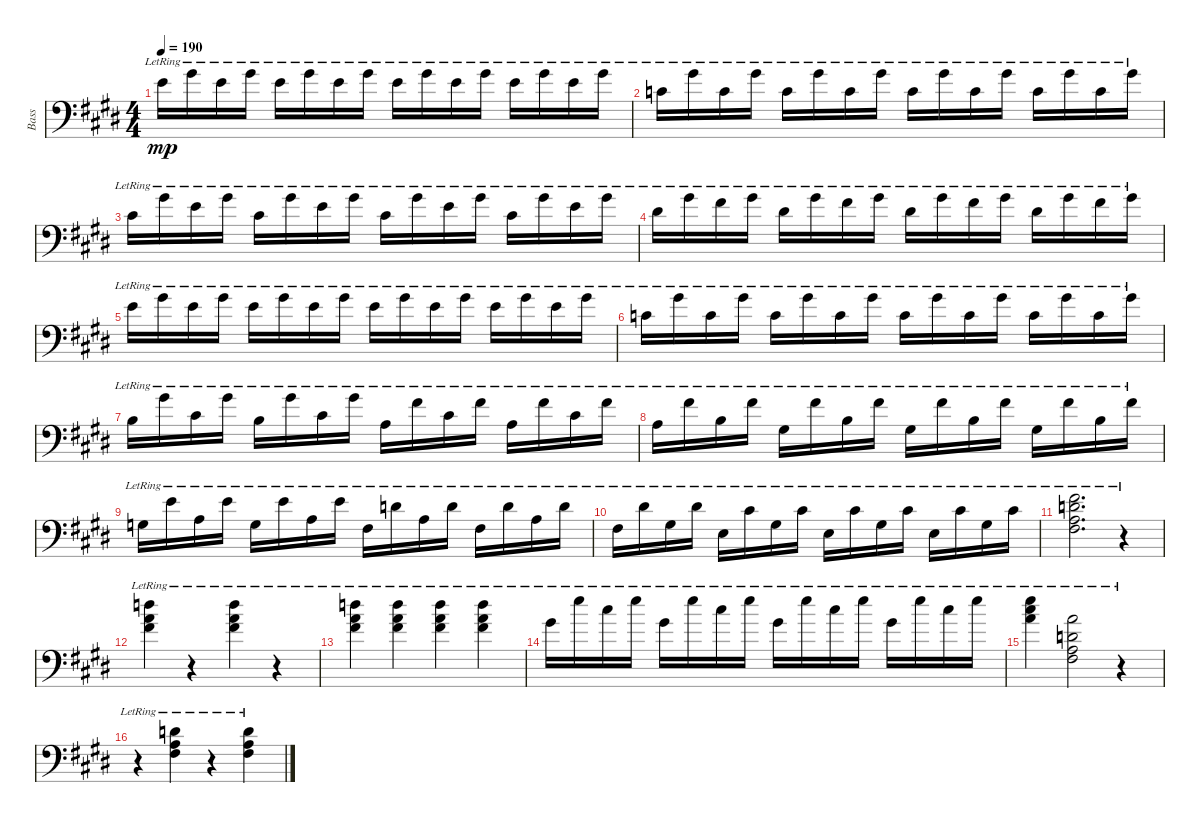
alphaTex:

\track ("Bass" "Bass") {instrument electricbassfinger}
\staff {score}
\tuning (G2 D2 A1 E1) {hide}
\ts (4 4)
\tempo 190
\clef f4
\ks c#minor
14.2{lr}.16{dy mp} 13.1{lr}.16 14.2{lr}.16 13.1{lr}.16 14.2{lr}.16 13.1{lr}.16 14.2{lr}.16 13.1{lr}.16 14.2{lr}.16 13.1{lr}.16 14.2{lr}.16 13.1{lr}.16 14.2{lr}.16 13.1{lr}.16 14.2{lr}.16 13.1{lr}.16 |
15.3{lr}.16 13.1{lr}.16 15.3{lr}.16 13.1{lr}.16 15.3{lr}.16 13.1{lr}.16 15.3{lr}.16 13.1{lr}.16 15.3{lr}.16 13.1{lr}.16 15.3{lr}.16 13.1{lr}.16 15.3{lr}.16 13.1{lr}.16 15.3{lr}.16 13.1{lr}.16 |
11.2{lr}.16 13.1{lr}.16 14.2{lr}.16 13.1{lr}.16 11.2{lr}.16 13.1{lr}.16 14.2{lr}.16 13.1{lr}.16 11.2{lr}.16 13.1{lr}.16 14.2{lr}.16 13.1{lr}.16 11.2{lr}.16 13.1{lr}.16 14.2{lr}.16 13.1{lr}.16 |
13.2{lr}.16 13.1{lr}.16 11.1{lr}.16 13.1{lr}.16 13.2{lr}.16 13.1{lr}.16 11.1{lr}.16 13.1{lr}.16 13.2{lr}.16 13.1{lr}.16 11.1{lr}.16 13.1{lr}.16 13.2{lr}.16 13.1{lr}.16 11.1{lr}.16 13.1{lr}.16 |
14.2{lr}.16 13.1{lr}.16 14.2{lr}.16 13.1{lr}.16 14.2{lr}.16 13.1{lr}.16 14.2{lr}.16 13.1{lr}.16 14.2{lr}.16 13.1{lr}.16 14.2{lr}.16 13.1{lr}.16 14.2{lr}.16 13.1{lr}.16 14.2{lr}.16 13.1{lr}.16 |
15.3{lr}.16 13.1{lr}.16 15.3{lr}.16 13.1{lr}.16 15.3{lr}.16 13.1{lr}.16 15.3{lr}.16 13.1{lr}.16 15.3{lr}.16 13.1{lr}.16 15.3{lr}.16 13.1{lr}.16 15.3{lr}.16 13.1{lr}.16 15.3{lr}.16 13.1{lr}.16 |
14.3{lr}.16 13.1{lr}.16 11.2{lr}.16 13.1{lr}.16 14.3{lr}.16 13.1{lr}.16 11.2{lr}.16 13.1{lr}.16 12.3{lr}.16 11.1{lr}.16 11.2{lr}.16 11.1{lr}.16 12.3{lr}.16 11.1{lr}.16 11.2{lr}.16 11.1{lr}.16 |
12.3{lr}.16 11.1{lr}.16 9.2{lr}.16 11.1{lr}.16 11.3{lr}.16 11.1{lr}.16 9.2{lr}.16 11.1{lr}.16 11.3{lr}.16 11.1{lr}.16 9.2{lr}.16 11.1{lr}.16 11.3{lr}.16 11.1{lr}.16 9.2{lr}.16 11.1{lr}.16 |
10.3{lr}.16 9.1{lr}.16 7.2{lr}.16 9.1{lr}.16 0.1{lr}.16 9.1{lr}.16 7.2{lr}.16 9.1{lr}.16 9.3{lr}.16 7.1{lr}.16 7.2{lr}.16 7.1{lr}.16 4.2{lr}.16 7.1{lr}.16 7.2{lr}.16 7.1{lr}.16 |
4.2{lr}.16 8.1{lr}.16 6.2{lr}.16 8.1{lr}.16 7.3{lr}.16 6.1{lr}.16 6.2{lr}.16 6.1{lr}.16 7.3{lr}.16 6.1{lr}.16 6.2{lr}.16 6.1{lr}.16 7.3{lr}.16 6.1{lr}.16 6.2{lr}.16 6.1{lr}.16 |
(11.1{lr} 12.2{lr} 12.3{lr} 14.4{lr}).2{d} r.4 |
(19.1{lr} 19.2{lr} 21.3{lr}).4 r.4 (19.1{lr} 19.2{lr} 21.3{lr}).4 r.4 |
(19.1{lr} 19.2{lr} 21.3{lr}).4 (19.1{lr} 19.2{lr} 21.3{lr}).4 (19.1{lr} 19.2{lr} 21.3{lr}).4 (19.1{lr} 19.2{lr} 21.3{lr}).4 |
18.2{lr}.16 21.1{lr}.16 18.1{lr}.16 21.1{lr}.16 18.2{lr}.16 21.1{lr}.16 18.1{lr}.16 21.1{lr}.16 18.2{lr}.16 21.1{lr}.16 18.1{lr}.16 21.1{lr}.16 18.2{lr}.16 21.1{lr}.16 18.1{lr}.16 21.1{lr}.16 |
(21.1{lr} 23.2{lr} 24.3{lr}).4 (14.1{lr} 12.2{lr} 12.3{lr} 14.4{lr}).2 r.4 |
r.4 (12.2{lr} 12.3{lr} 14.4{lr}).4 r.4 (12.2{lr} 12.3{lr} 14.4{lr}).4
